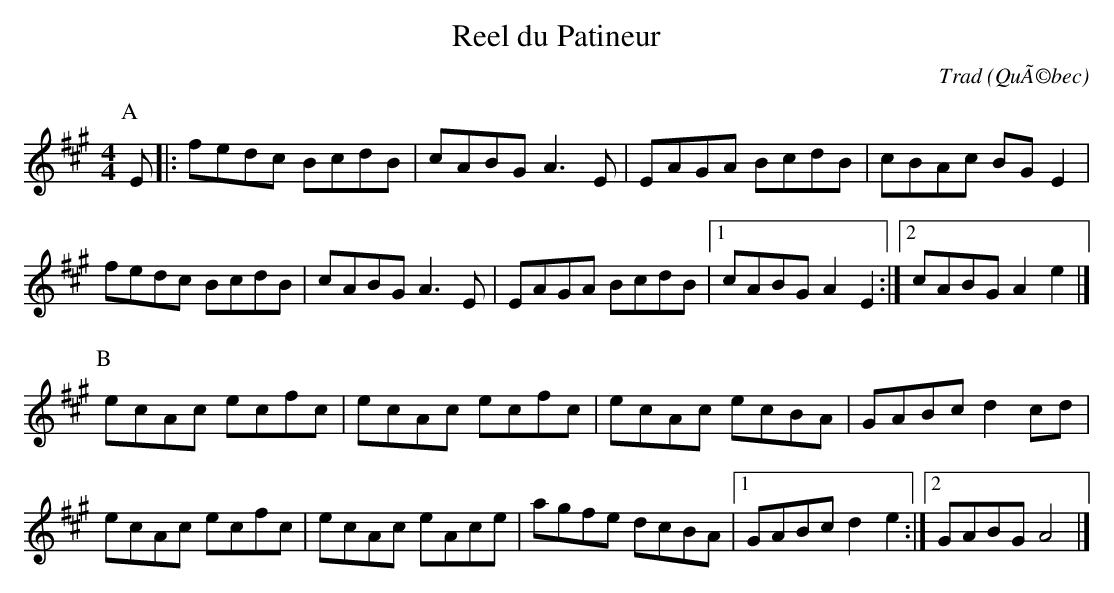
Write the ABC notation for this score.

X:1
T:Reel du Patineur
C:Trad
O:QuÃ©bec
M:4/4
L:1/8
K:Amaj
P:A
E |: fedc BcdB | cABG A3E | EAGA BcdB | cBAc BGE2 |
fedc BcdB | cABG A3E | EAGA BcdB |1 cABG A2E2 :|2 cABG A2e2 |]
P:B
ecAc ecfc | ecAc ecfc | ecAc ecBA | GABc d2cd |
ecAc ecfc | ecAc eAce | agfe dcBA |1 GABc d2e2 :|2 GABG A4 |]
